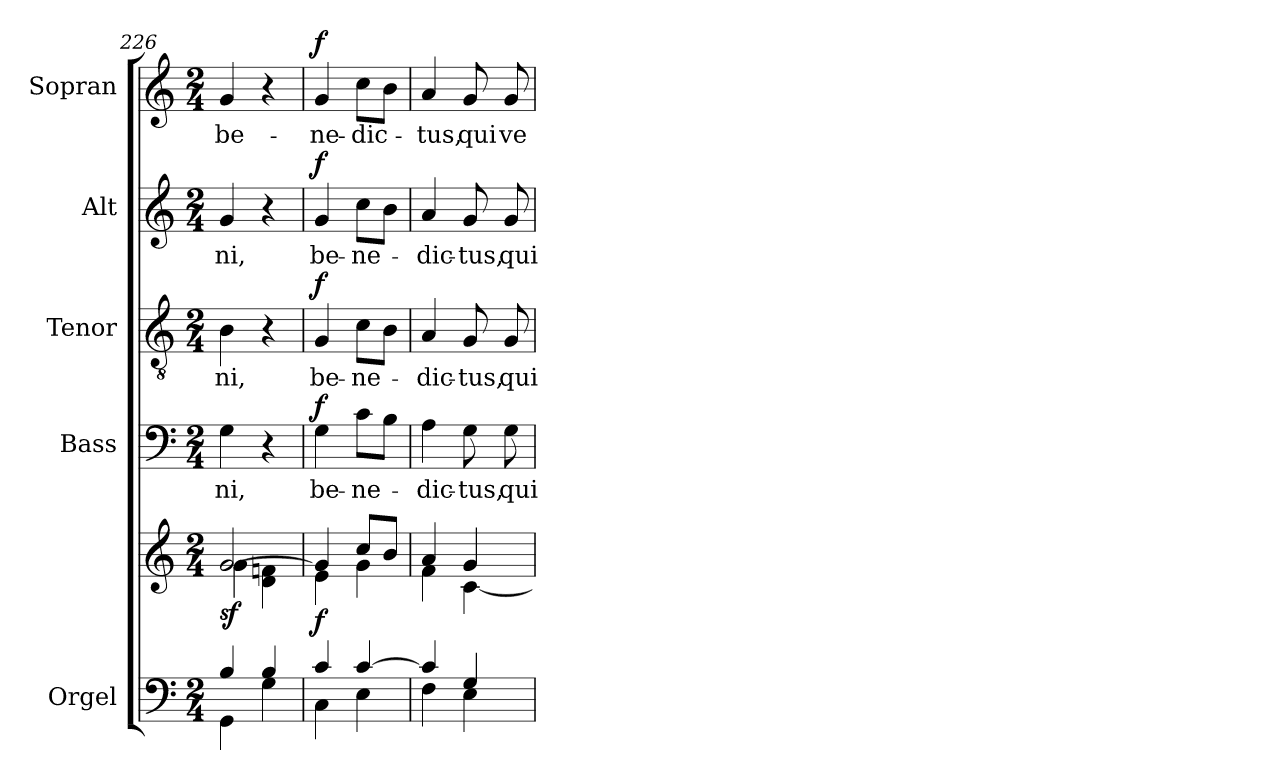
**kern	**kern	**dynam	**kern	**text	**dynam	**kern	**text	**dynam	**kern	**text	**dynam	**kern	**text	**dynam
*part5	*part5	*part5	*part4	*part4	*part4	*part3	*part3	*part3	*part2	*part2	*part2	*part1	*part1	*part1
*staff6	*staff5	*staff5/6	*staff4	*staff4	*staff4	*staff3	*staff3	*staff3	*staff2	*staff2	*staff2	*staff1	*staff1	*staff1
*I"Orgel	*	*	*I"Bass	*	*	*I"Tenor	*	*	*I"Alt	*	*	*I"Sopran	*	*
*I'Org.	*	*	*I'B.	*	*	*I'T.	*	*	*I'A.	*	*	*I'S.	*	*
*clefF4	*clefG2	*	*clefF4	*	*	*clefGv2	*	*	*clefG2	*	*	*clefG2	*	*
*k[]	*k[]	*	*k[]	*	*	*k[]	*	*	*k[]	*	*	*k[]	*	*
*C:	*C:	*	*C:	*	*	*C:	*	*	*C:	*	*	*C:	*	*
*M2/4	*M2/4	*	*M2/4	*	*	*M2/4	*	*	*M2/4	*	*	*M2/4	*	*
=226	=226	=226	=226	=226	=226	=226	=226	=226	=226	=226	=226	=226	=226	=226
*^	*^	*	*	*	*	*	*	*	*	*	*	*	*	*
!	!	!	!	!LO:DY:b	!	!LO:LY:b	!	!	!LO:LY:b	!	!	!LO:LY:b	!	!	!LO:LY:b	!
4B/	4GG\	[>2g/	4g\	sf	4G\	-ni,	.	4B\	-ni,	.	4g/	-ni,	.	4g/	be-	.
4B/	4G\	.	4d\ 4fn\	.	4r	.	.	4r	.	.	4r	.	.	4r	.	.
=227	=227	=227	=227	=227	=227	=227	=227	=227	=227	=227	=227	=227	=227	=227	=227	=227
!	!	!	!	!LO:DY:b	!	!LO:LY:b	!LO:DY:a	!	!LO:LY:b	!LO:DY:a	!	!LO:LY:b	!LO:DY:a	!	!LO:LY:b	!LO:DY:a
4c/	4C\	4g/]	4e\	f	4G\	be-	f	4G/	be-	f	4g/	be-	f	4g/	-ne-	f
!	!	!	!	!	!	!LO:LY:b	!	!	!LO:LY:b	!	!	!LO:LY:b	!	!	!LO:LY:b	!
[>4c/	4E\	8cc/L	4g\	.	8c\L	-ne-	.	8c\L	-ne-	.	8cc\L	-ne-	.	8cc\L	-dic-	.
.	.	8b/J	.	.	8B\J	.	.	8B\J	.	.	8b\J	.	.	8b\J	.	.
=228	=228	=228	=228	=228	=228	=228	=228	=228	=228	=228	=228	=228	=228	=228	=228	=228
!	!	!	!	!	!	!LO:LY:b	!	!	!LO:LY:b	!	!	!LO:LY:b	!	!	!LO:LY:b	!
4c/]	4F\	4a/	4f\	.	4A\	-dic-	.	4A/	-dic-	.	4a/	-dic-	.	4a/	-tus,	.
!	!	!	!	!	!	!LO:LY:b	!	!	!LO:LY:b	!	!	!LO:LY:b	!	!	!LO:LY:b	!
4G/	4E\	4g/	[<4c\	.	8G\	-tus,	.	8G/	-tus,	.	8g/	-tus,	.	8g/	qui	.
!	!	!	!	!	!	!LO:LY:b	!	!	!LO:LY:b	!	!	!LO:LY:b	!	!	!LO:LY:b	!
.	.	.	.	.	8G\	qui	.	8G/	qui	.	8g/	qui	.	8g/	ve-	.
*v	*v	*	*	*	*	*	*	*	*	*	*	*	*	*	*	*
*	*v	*v	*	*	*	*	*	*	*	*	*	*	*	*	*
=	=	=	=	=	=	=	=	=	=	=	=	=	=	=
*-	*-	*-	*-	*-	*-	*-	*-	*-	*-	*-	*-	*-	*-	*-
